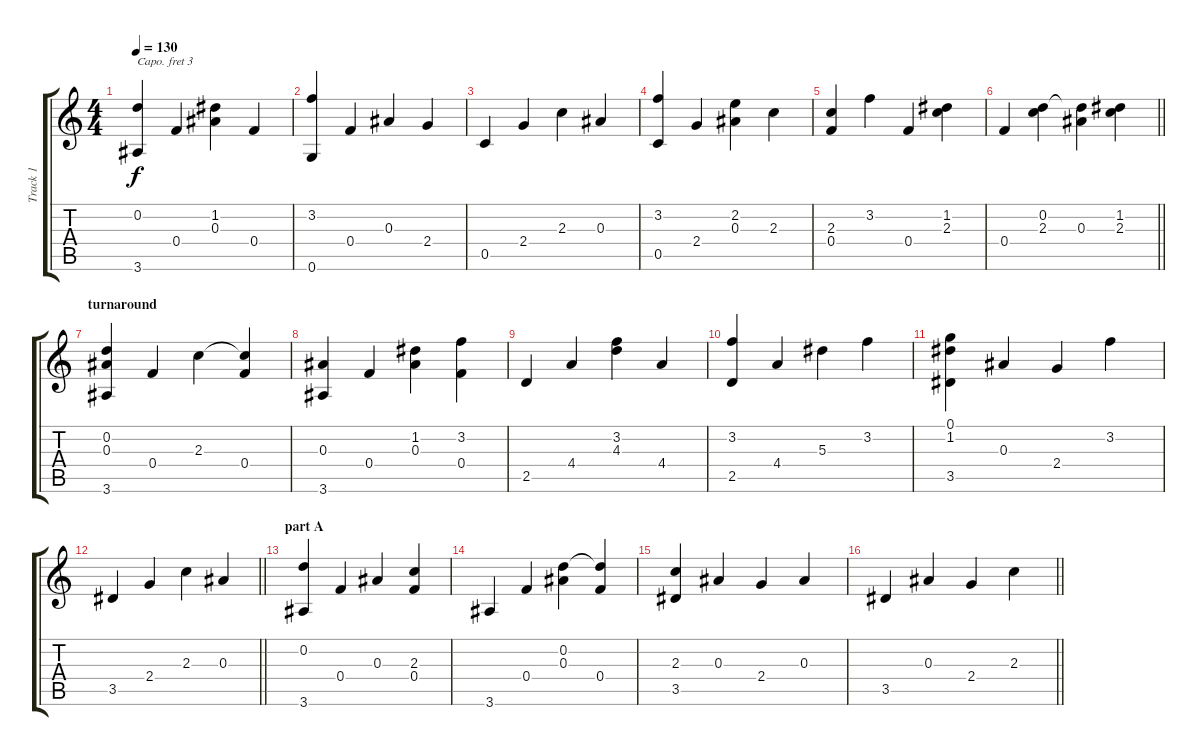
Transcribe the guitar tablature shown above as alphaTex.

\track ("Track 1" "Track 1") {instrument electricguitarjazz}
\staff {score tabs}
\capo 3
\tuning (E4 B3 G3 D3 A2 E2) {hide}
\ts (4 4)
\tempo 130
\clef g2
\ks c
(0.2 3.6).4{dy f} 0.4.4 (1.2 0.3).4 0.4.4 |
(3.2 0.6).4 0.4.4 0.3.4 2.4.4 |
0.5.4 2.4.4 2.3.4 0.3.4 |
(3.2 0.5).4 2.4.4 (2.2 0.3).4 2.3.4 |
(2.3 0.4).4 3.2.4 0.4.4 (1.2 2.3).4 |
\barLineRight lightlight
0.4.4 (0.2 2.3).4 (0.2{t} 0.3).4 (1.2 2.3).4 |
\section ("" "turnaround")
(0.2 0.3 3.6).4 0.4.4 2.3.4 (2.3{t} 0.4).4 |
(0.3 3.6).4 0.4.4 (1.2 0.3).4 (3.2 0.4).4 |
2.5.4 4.4.4 (3.2 4.3).4 4.4.4 |
(3.2 2.5).4 4.4.4 5.3.4 3.2.4 |
(0.1 1.2 3.5).4 0.3.4 2.4.4 3.2.4 |
\barLineRight lightlight
3.5.4 2.4.4 2.3.4 0.3.4 |
\section ("" "part A")
(0.2 3.6).4 0.4.4 0.3.4 (2.3 0.4).4 |
3.6.4 0.4.4 (0.2 0.3).4 (0.2{t} 0.4).4 |
(2.3 3.5).4 0.3.4 2.4.4 0.3.4 |
\barLineRight lightlight
3.5.4 0.3.4 2.4.4 2.3.4
